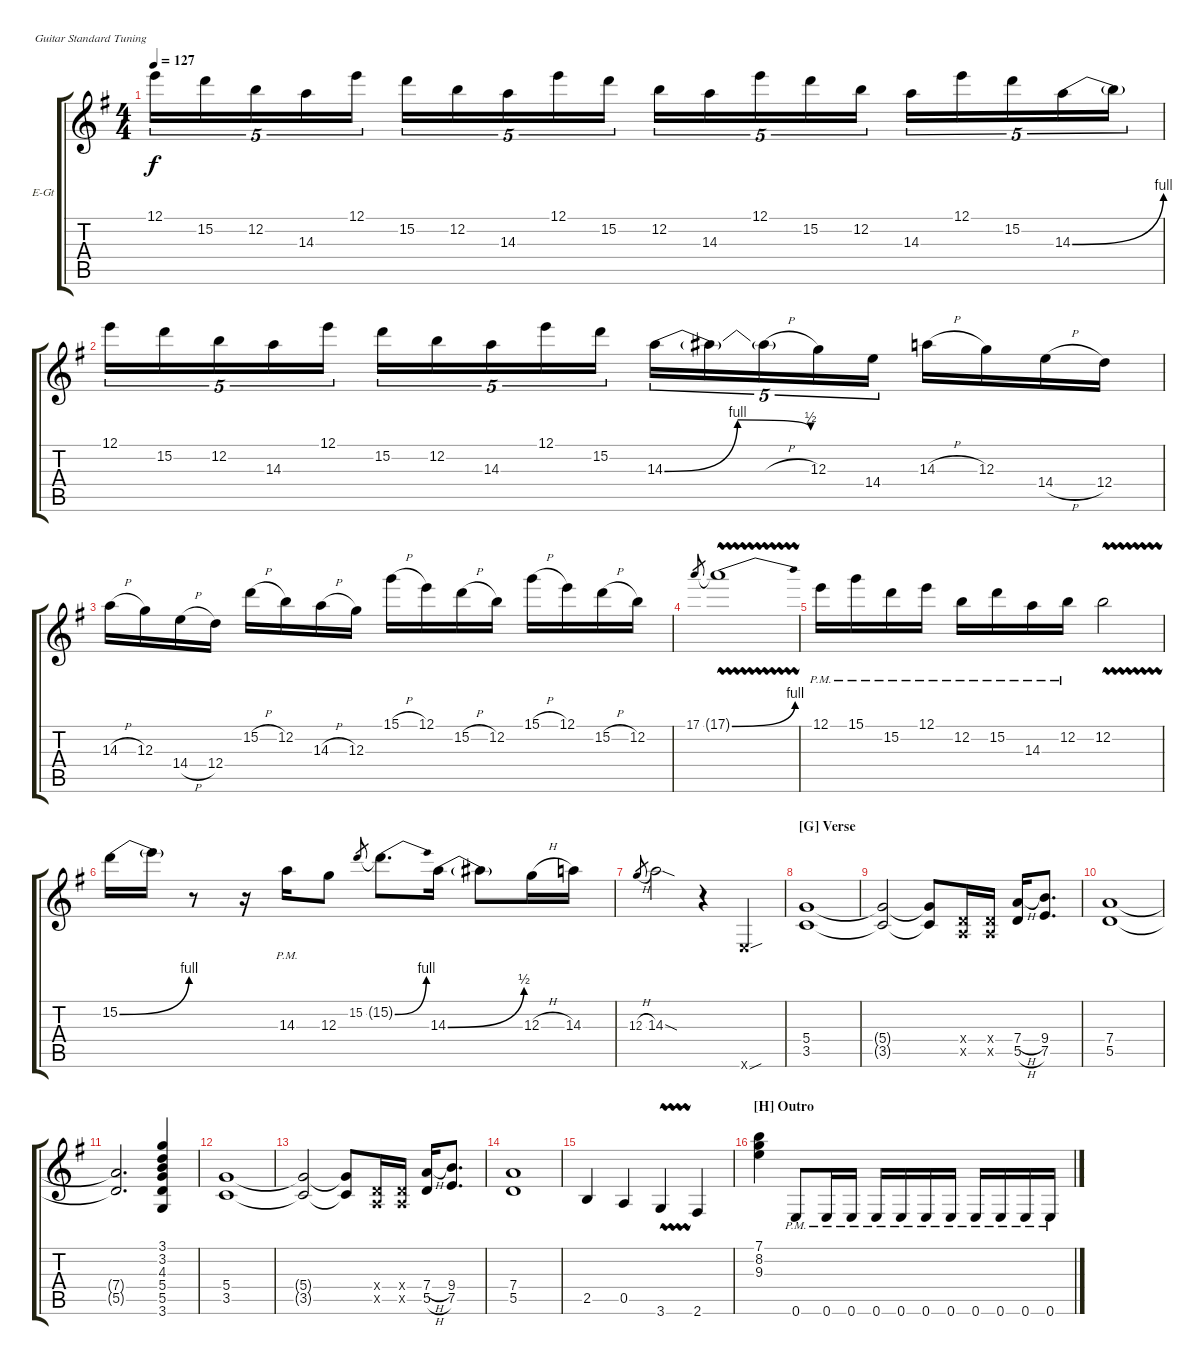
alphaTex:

\defaultSystemsLayout 4
\bracketExtendMode groupsimilarinstruments
\firstSystemTrackNameOrientation horizontal
\otherSystemsTrackNameOrientation horizontal
\track ("Guitar 1" "E-Gt") {instrument distortionguitar}
\staff {score tabs}
\tuning (E4 B3 G3 D3 A2 E2)
\ts (4 4)
\tempo 127
\clef g2
\scale
1.05549
\ks g
12.1.16{tu (5 4) dy f} 15.2.16{tu (5 4)} 12.2.16{tu (5 4)} 14.3.16{tu (5 4)} 12.1.16{tu (5 4)} 15.2.16{tu (5 4)} 12.2.16{tu (5 4)} 14.3.16{tu (5 4)} 12.1.16{tu (5 4)} 15.2.16{tu (5 4)} 12.2.16{tu (5 4)} 14.3.16{tu (5 4)} 12.1.16{tu (5 4)} 15.2.16{tu (5 4)} 12.2.16{tu (5 4)} 14.3.16{tu (5 4)} 12.1.16{tu (5 4)} 15.2.16{tu (5 4)} 14.3{be (bend 0 0 15 4)}.16{tu (5 4)} 14.3{t}.16{tu (5 4)} |
\scale
0.944515 12.1.16{tu (5 4)} 15.2.16{tu (5 4)} 12.2.16{tu (5 4)} 14.3.16{tu (5 4)} 12.1.16{tu (5 4)} 15.2.16{tu (5 4)} 12.2.16{tu (5 4)} 14.3.16{tu (5 4)} 12.1.16{tu (5 4)} 15.2.16{tu (5 4)} 14.3{be (bendrelease 0 0 10.2 4 20.4 4 31.799999999999997 2)}.16{tu (5 4)} 14.3{t}.16{tu (5 4)} 14.3{h t}.16{tu (5 4)} 12.3.16{tu (5 4)} 14.4.16{tu (5 4)} 14.3{h}.16 12.3.16 14.4{h}.16 12.4.16 |
\scale
1.05549 14.3{h}.16 12.3.16 14.4{h}.16 12.4.16 15.2{h}.16 12.2.16 14.3{h}.16 12.3.16 15.1{h}.16 12.1.16 15.2{h}.16 12.2.16 15.1{h}.16 12.1.16 15.2{h}.16 12.2.16 |
\scale
0.944515 17.1.8{gr} 17.1{be (bend 0 0 15 4) vw t}.1 |
\scale
1.05549 12.1{pm}.16 15.1{pm}.16 15.2{pm}.16 12.1{pm}.16 12.2{pm}.16 15.2{pm}.16 14.3{pm}.16 12.2{pm}.16 12.2{vw}.2 |
\scale
0.944515 15.2{be (bend 0 0 15 4)}.16 15.2{t}.16 r.8 r.16 14.3{pm}.16 12.3.8 15.2.8{gr} 15.2{be (bend 0 0 15 4) t}.8{d} 14.3{be (bend 0 0 16.2 2)}.16 14.3{t}.8 12.3{h}.16 14.3.16 |
12.3{h}.8{gr} 14.3{sod}.2 r.4 0.6{sou x}.4 |
\section ("G" "Verse")
(3.5 5.4).1 |
(3.5{t} 5.4{t}).2 (3.5{t} 5.4{t}).8 (0.5{x} 0.4{x}).16 (0.5{x} 0.4{x}).16 (5.5{h} 7.4{h}).16 (7.5 9.4).8{d} |
\scale
1.05549 (5.5 7.4).1 |
\scale
0.944515 (5.5{t} 7.4{t}).2{d} (3.6 5.5 5.4 4.3 3.2 3.1).4 |
\scale
1.05549 (3.5 5.4).1 |
\scale
0.944515 (3.5{t} 5.4{t}).2 (3.5{t} 5.4{t}).8 (0.5{x} 0.4{x}).16 (0.5{x} 0.4{x}).16 (5.5{h} 7.4{h}).16 (7.5 9.4).8{d} |
\scale
1.05549 (5.5 7.4).1 |
\scale
0.944515 2.5.4 0.5.4 3.6{vw}.4 2.6.4 |
\section ("H" "Outro")
\scale
1.05549 (7.1 8.2 9.3).4 0.6{pm}.8 0.6{pm}.16 0.6{pm}.16 0.6{pm}.16 0.6{pm}.16 0.6{pm}.16 0.6{pm}.16 0.6{pm}.16 0.6{pm}.16 0.6{pm}.16 0.6{pm}.16
